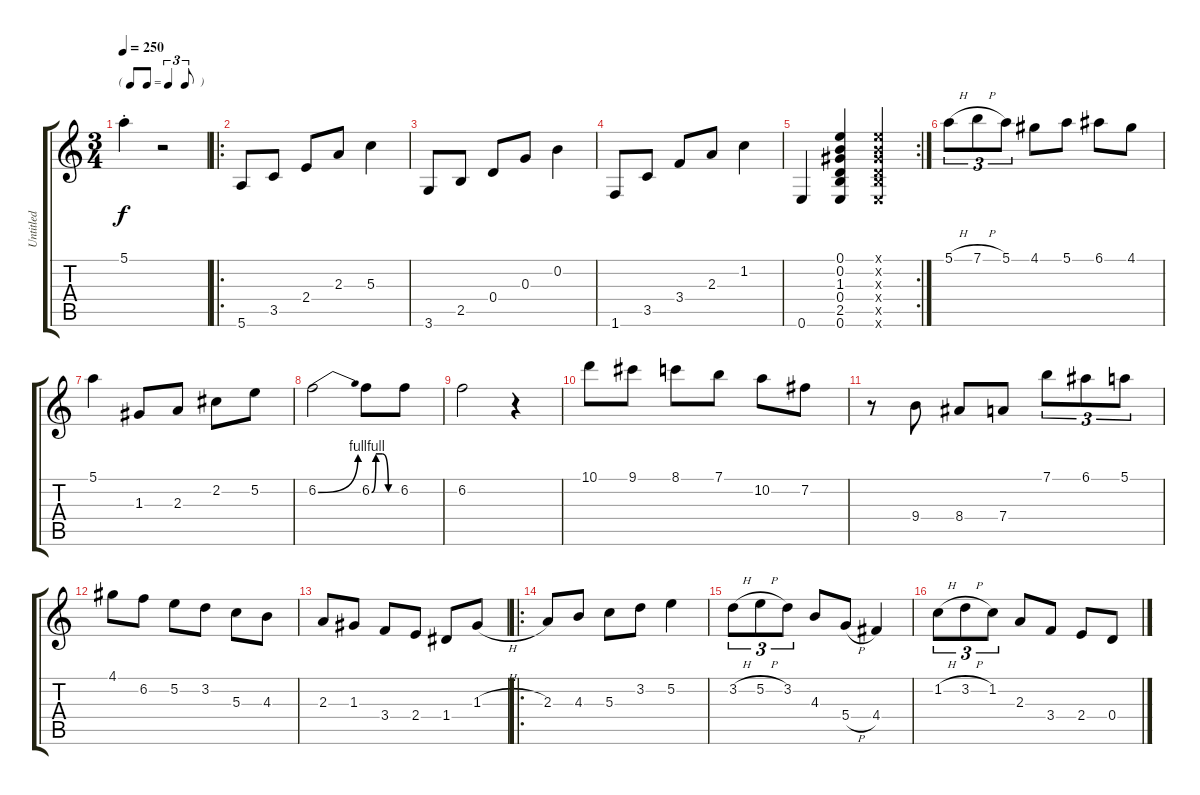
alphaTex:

\track ("Untitled" "Untitled") {instrument acousticguitarsteel}
\staff {score tabs}
\tuning (E4 B3 G3 D3 A2 E2) {hide}
\ts (3 4)
\tf triplet8th
\tempo 250
\clef g2
\ks c
5.1{st}.4{dy f} r.2 |
\ro
5.6.8 3.5.8 2.4.8 2.3.8 5.3.4 |
3.6.8 2.5.8 0.4.8 0.3.8 0.2.4 |
1.6.8 3.5.8 3.4.8 2.3.8 1.2.4 |
\rc 2
0.6.4 (0.1 0.2 1.3 0.4 2.5 0.6).4 (0.1{x} 0.2{x} 1.3{x} 0.4{x} 2.5{x} 0.6{x}).4 |
5.1{h}.8{tu (3 2)} 7.1{h}.8{tu (3 2)} 5.1.8{tu (3 2)} 4.1.8 5.1.8 6.1.8 4.1.8 |
5.1.4 1.3.8 2.3.8 2.2.8 5.2.8 |
6.2{be (bend 0 0 60 4)}.2 6.2{be (custom 0 0 10 4 25 4 40 0 60 0)}.8 6.2.8 |
6.2.2 r.4 |
10.1.8 9.1.8 8.1.8 7.1.8 10.2.8 7.2.8 |
r.8 9.4.8 8.4.8 7.4.8 7.1.8{tu (3 2)} 6.1.8{tu (3 2)} 5.1.8{tu (3 2)} |
4.1.8 6.2.8 5.2.8 3.2.8 5.3.8 4.3.8 |
2.3.8 1.3.8 3.4.8 2.4.8 1.4.8 1.3{h}.8 |
\ro
2.3.8 4.3.8 5.3.8 3.2.8 5.2.4 |
3.2{h}.8{tu (3 2)} 5.2{h}.8{tu (3 2)} 3.2.8{tu (3 2)} 4.3.8 5.4{h}.8 4.4.4 |
1.2{h}.8{tu (3 2)} 3.2{h}.8{tu (3 2)} 1.2.8{tu (3 2)} 2.3.8 3.4.8 2.4.8 0.4.8
